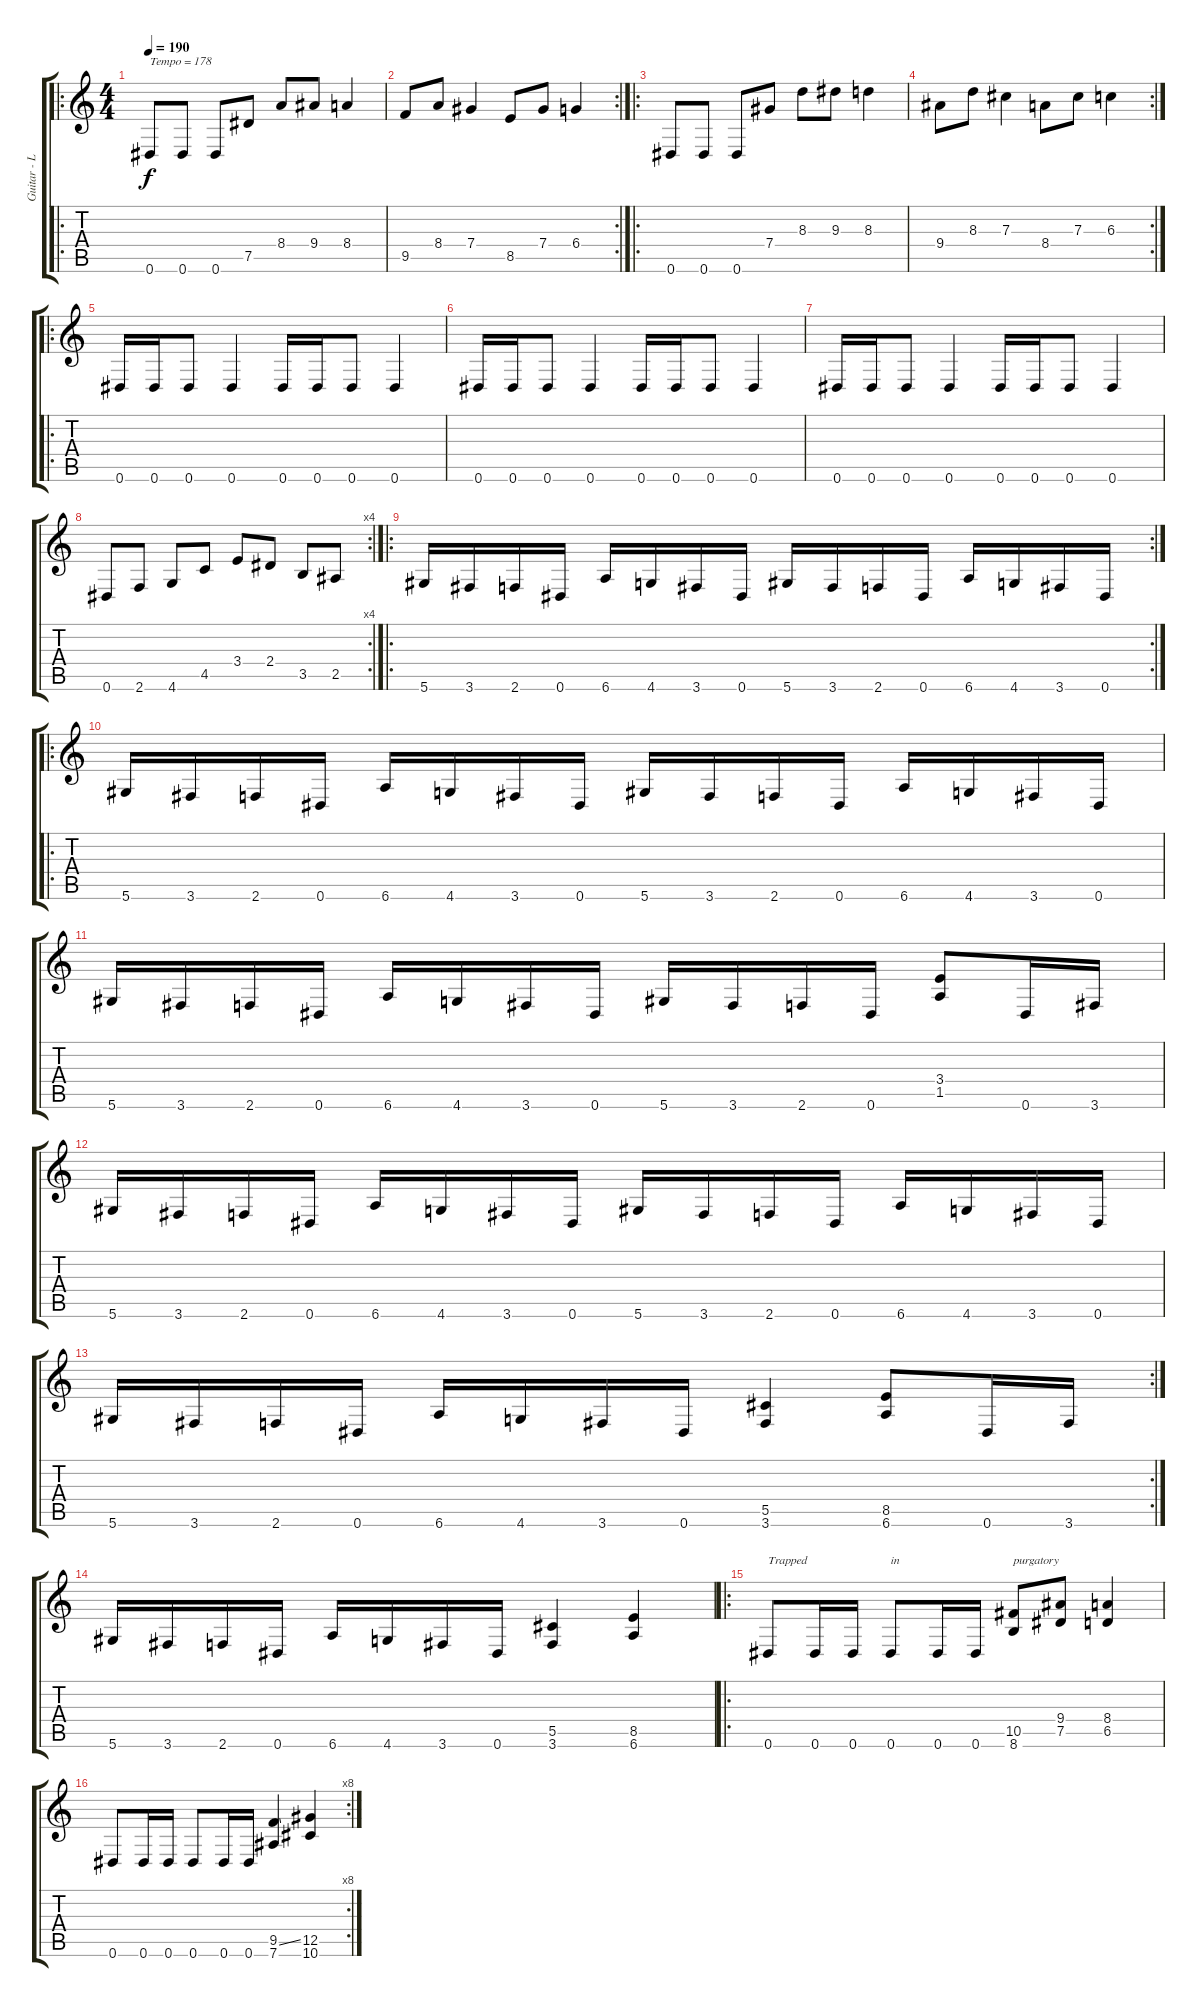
\track ("Guitar - Lead, Kerry King" "Guitar - L") {instrument distortionguitar}
\staff {score tabs}
\tuning (Eb4 Bb3 Gb3 Db3 Ab2 Eb2) {hide}
\ro
\ts (4 4)
\tempo 190
\clef g2
\ks c
0.6.8{txt "Tempo = 178" dy f instrument distortionguitar} 0.6.8 0.6.8 7.5.8 8.4.8 9.4.8 8.4.4 |
\rc 2
9.5.8 8.4.8 7.4.4 8.5.8 7.4.8 6.4.4 |
\ro
0.6.8 0.6.8 0.6.8 7.4.8 8.3.8 9.3.8 8.3.4 |
\rc 2
9.4.8 8.3.8 7.3.4 8.4.8 7.3.8 6.3.4 |
\ro
0.6.16 0.6.16 0.6.8 0.6.4 0.6.16 0.6.16 0.6.8 0.6.4 |
0.6.16 0.6.16 0.6.8 0.6.4 0.6.16 0.6.16 0.6.8 0.6.4 |
0.6.16 0.6.16 0.6.8 0.6.4 0.6.16 0.6.16 0.6.8 0.6.4 |
\rc 4
0.6.8 2.6.8 4.6.8 4.5.8 3.4.8 2.4.8 3.5.8 2.5.8 |
\ro
\rc 2
5.6.16 3.6.16 2.6.16 0.6.16 6.6.16 4.6.16 3.6.16 0.6.16 5.6.16 3.6.16 2.6.16 0.6.16 6.6.16 4.6.16 3.6.16 0.6.16 |
\ro
5.6.16 3.6.16 2.6.16 0.6.16 6.6.16 4.6.16 3.6.16 0.6.16 5.6.16 3.6.16 2.6.16 0.6.16 6.6.16 4.6.16 3.6.16 0.6.16 |
5.6.16 3.6.16 2.6.16 0.6.16 6.6.16 4.6.16 3.6.16 0.6.16 5.6.16 3.6.16 2.6.16 0.6.16 (3.4 1.5).8 0.6.16 3.6.16 |
5.6.16 3.6.16 2.6.16 0.6.16 6.6.16 4.6.16 3.6.16 0.6.16 5.6.16 3.6.16 2.6.16 0.6.16 6.6.16 4.6.16 3.6.16 0.6.16 |
\rc 2
5.6.16 3.6.16 2.6.16 0.6.16 6.6.16 4.6.16 3.6.16 0.6.16 (5.5 3.6).4 (8.5 6.6).8 0.6.16 3.6.16 |
5.6.16 3.6.16 2.6.16 0.6.16 6.6.16 4.6.16 3.6.16 0.6.16 (5.5 3.6).4 (8.5 6.6).4 |
\ro
0.6.8{txt "Trapped"} 0.6.16 0.6.16 0.6.8{txt "in"} 0.6.16 0.6.16 (10.5 8.6).8{txt "purgatory"} (9.4 7.5).8 (8.4 6.5).4 |
\rc 8
0.6.8 0.6.16 0.6.16 0.6.8 0.6.16 0.6.16 (9.5{ss} 7.6).4 (12.5 10.6).4
